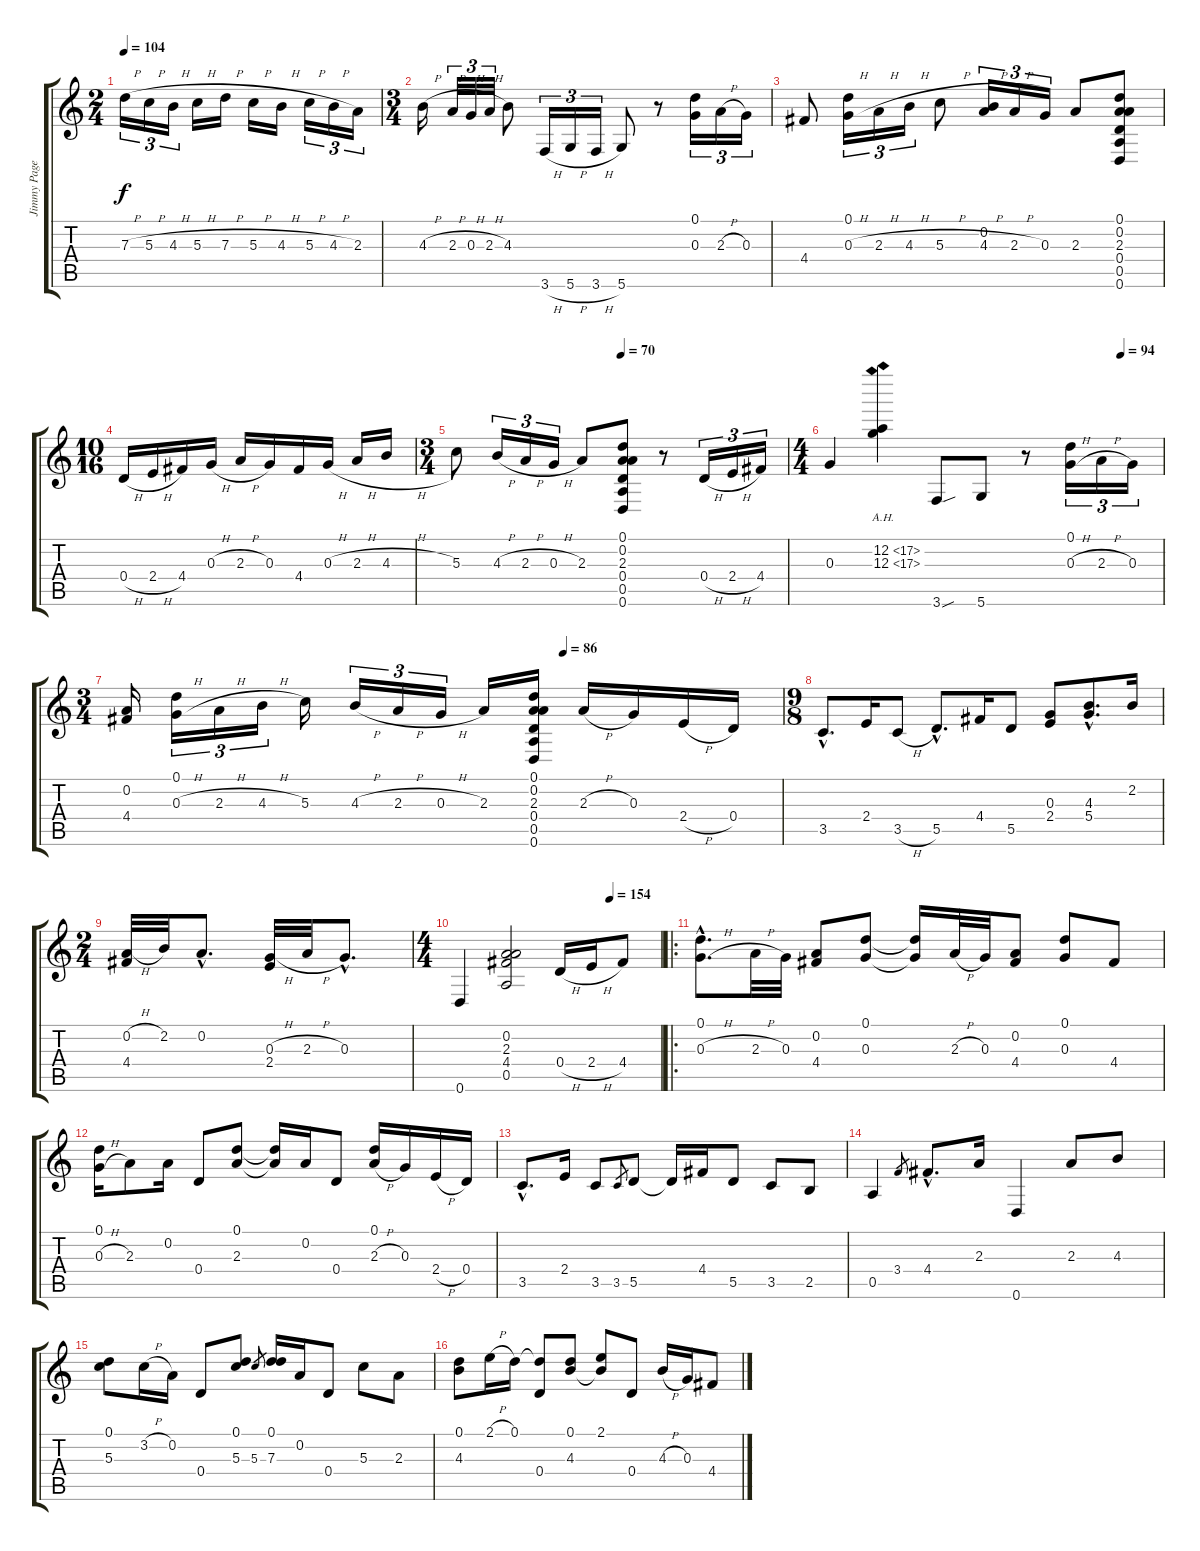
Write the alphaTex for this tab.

\track ("Jimmy Page " "Jimmy Page") {instrument acousticguitarsteel}
\staff {score tabs}
\tuning (D4 A3 G3 D3 A2 D2) {hide}
\ts (2 4)
\tempo 104
\clef g2
\ks c
7.3{h}.16{tu (3 2) dy f} 5.3{h}.16{tu (3 2)} 4.3{h}.16{tu (3 2)} 5.3{h}.16 7.3{h}.16 5.3{h}.16 4.3{h}.16 5.3{h}.16{tu (3 2)} 4.3{h}.16{tu (3 2)} 2.3.16{tu (3 2)} |
\ts (3 4)
4.3{h}.16 2.3{h}.32{tu (3 2)} 0.3{h}.32{tu (3 2)} 2.3{h}.32{tu (3 2)} 4.3.8 3.6{h}.16{tu (3 2)} 5.6{h}.16{tu (3 2)} 3.6{h}.16{tu (3 2)} 5.6.8 r.8 (0.1 0.3).16{tu (3 2)} 2.3{h}.16{tu (3 2)} 0.3.16{tu (3 2)} |
4.4.8 (0.1 0.3{h}).16{tu (3 2)} 2.3{h}.16{tu (3 2)} 4.3{h}.16{tu (3 2)} 5.3{h}.8 (0.2 4.3{h}).16{tu (3 2)} 2.3{h}.16{tu (3 2)} 0.3.16{tu (3 2)} 2.3.8 (0.1 0.2 2.3 0.4 0.5 0.6).8 |
\ts (10 16)
0.4{h}.16 2.4{h}.16 4.4.16 0.3{h}.16 2.3{h}.16 0.3.16 4.4.16 0.3{h}.16 2.3{h}.16 4.3{h}.16 |
\ts (3 4)
\tempo (70 0.5)
5.3.8 4.3{h}.16{tu (3 2)} 2.3{h}.16{tu (3 2)} 0.3{h}.16{tu (3 2)} 2.3.8 (0.1 0.2 2.3 0.4 0.5 0.6).8 r.8 0.4{h}.16{tu (3 2)} 2.4{h}.16{tu (3 2)} 4.4.16{tu (3 2)} |
\ts (4 4)
\tempo (94 0.875)
0.3.4 (12.2{ah 5} 12.3{ah 5}).4 3.6{sou}.8 5.6.8 r.8 (0.1 0.3{h}).16{tu (3 2)} 2.3{h}.16{tu (3 2)} 0.3.16{tu (3 2)} |
\ts (3 4)
\tempo (86 0.6666666666666666)
(0.2 4.4).16 (0.1 0.3{h}).16{tu (3 2)} 2.3{h}.16{tu (3 2)} 4.3{h}.16{tu (3 2)} 5.3.16 4.3{h}.16{tu (3 2)} 2.3{h}.16{tu (3 2)} 0.3{h}.16{tu (3 2)} 2.3.16 (0.1 0.2 2.3 0.4 0.5 0.6).16 2.3{h}.16 0.3.16 2.4{h}.16 0.4.16 |
\ts (9 8)
3.5{hac}.8{d} 2.4.16 3.5{h}.8 5.5{hac}.8{d} 4.4.16 5.5.8 (0.3 2.4).8 (4.3{hac} 5.4{hac}).8{d} 2.2.16 |
\ts (2 4)
(0.2{h} 4.4).32 2.2.32 0.2{hac}.8{d} (0.3{h} 2.4).32 2.3{h}.32 0.3{hac}.8{d} |
\ts (4 4)
\tempo (154 0.75)
0.6.4 (0.2 2.3 4.4 0.5).2 0.4{h}.16 2.4{h}.16 4.4.8 |
\ro
(0.1{hac} 0.3{h hac}).8{d} 2.3{h}.32 0.3.32 (0.2 4.4).8 (0.1 0.3).8 (0.1{t} 0.3{t}).16 2.3{h}.32 0.3.32 (0.2 4.4).8 (0.1 0.3).8 4.4.8 |
(0.1 0.3{h}).16 2.3.8 0.2.16 0.4.8 (0.1 2.3).8 (0.1{t} 2.3{t}).16 0.2.16 0.4.8 (0.1 2.3{h}).16 0.3.16 2.4{h}.16 0.4.16 |
3.5{hac}.8{d} 2.4.16 3.5.8 3.5.8{gr} 5.5.8 5.5{t}.16 4.4.16 5.5.8 3.5.8 2.5.8 |
0.5.4 3.4.8{gr} 4.4{hac}.8{d} 2.3.16 0.6.4 2.3.8 4.3.8 |
(0.1 5.3).8 3.2{h}.16 0.2.16 0.4.8 (0.1 5.3).8 5.3.8{gr} (0.1 7.3).16 0.2.16 0.4.8 5.3.8 2.3.8 |
(0.1 4.3).8 2.1{h}.16 0.1.16 (0.1{t} 0.4).8 (0.1 4.3).8 (2.1 4.3{t}).8 0.4.8 4.3{h}.16 0.3.16 4.4.8
